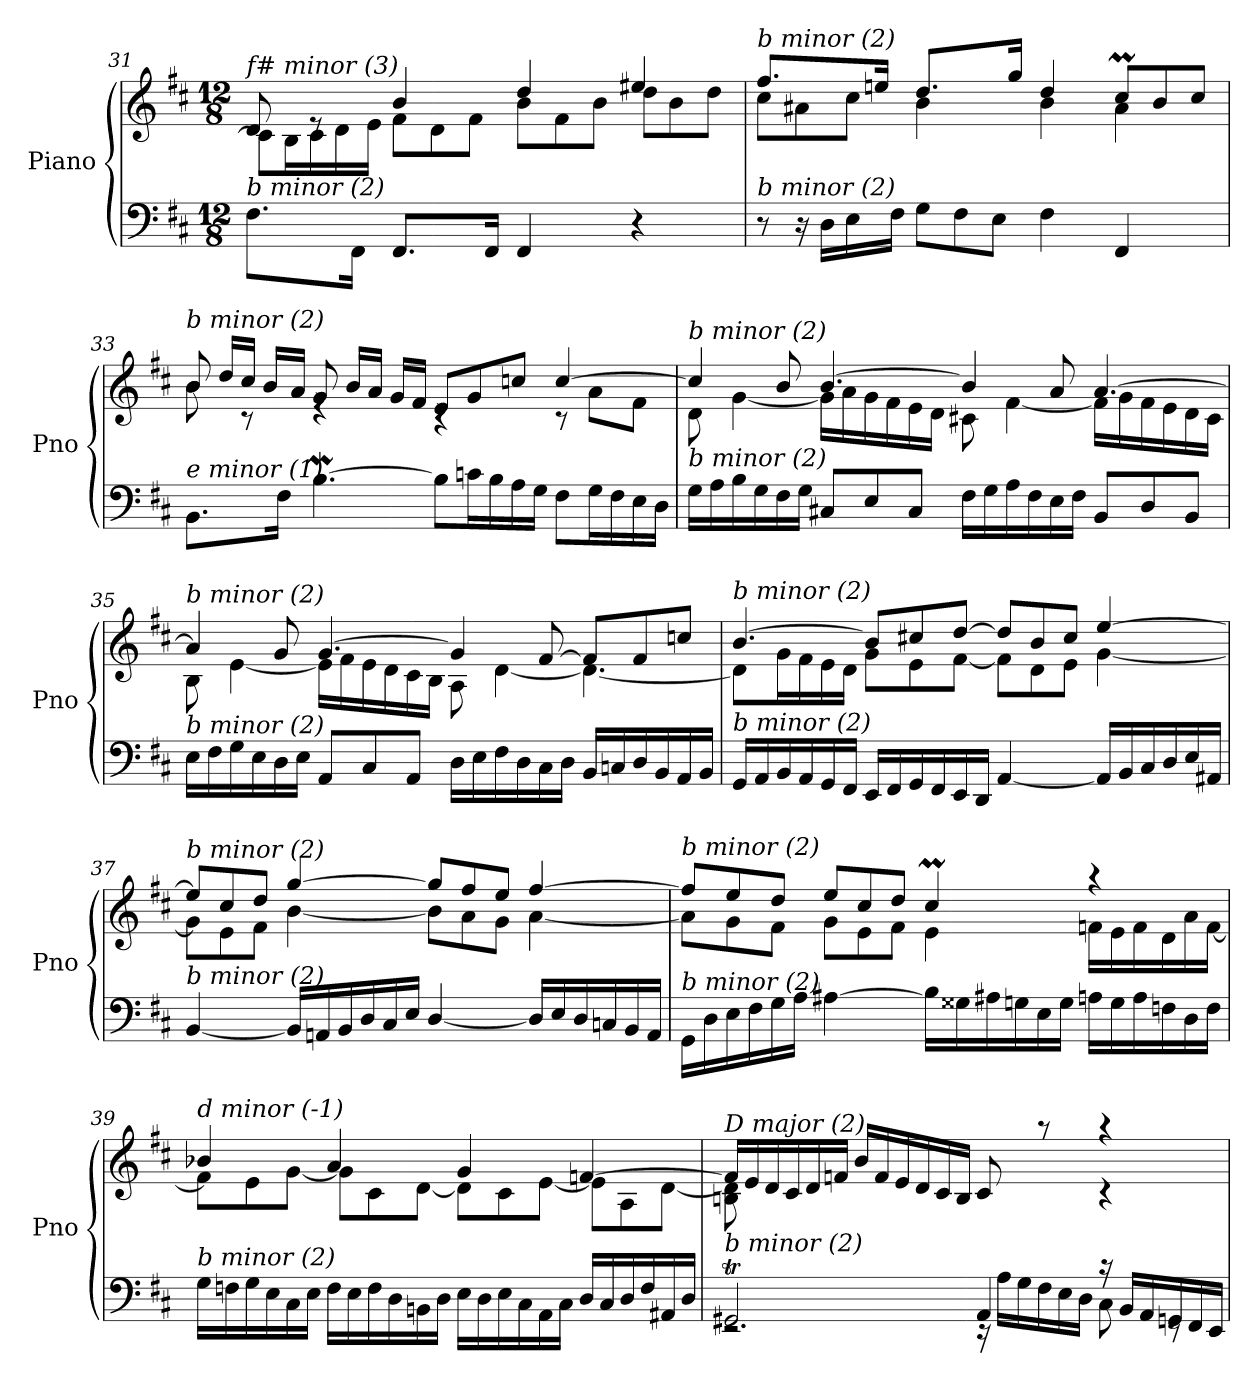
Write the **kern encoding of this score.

**kern	**kern
*part1	*part1
*staff2	*staff1
*I"Piano	*
*I'Pno	*
*clefF4	*clefG2
*k[f#c#]	*k[f#c#]
*D:	*D:
*M12/8	*M12/8
*Xtuplet	*Xtuplet
=31	=31
*	*^
!	!LO:TX:i:t=f# minor (3)	!
!LO:TX:i:t=b minor (2)	!	!
16%3.F#\L	16%3d/	8c#\L]
.	.	16B\L
.	16%3re	16c#\
.	.	16d\
32%3FF#\Jk	.	.
.	.	16e\JJ
16%3.FF#/L	8%3b/	8f#\L
.	.	8d\
.	.	8f#\J
32%3FF#/Jk	.	.
8%3FF#/	8%3dd/	8b\L
.	.	8f#\
.	.	8b\J
8%3r	8%3ee#X/	8dd\L
.	.	8b\
.	.	8dd\J
!!LO:LB:g=z	!!
=32	=32	=32
!	!LO:TX:i:t=b minor (2)	!
!LO:TX:i:t=b minor (2)	!	!
8r	16%3.ff#/L	8cc#\L
16r	.	8a#X\
16D\LL	.	.
16E\	.	8cc#\J
.	32%3een/Jk	.
16F#\JJ	.	.
8G\L	16%3.dd/L	8%3b\
8F#\	.	.
8E\J	.	.
.	32%3gg/Jk	.
8%3F#\	8%3dd/	8%3b\
8%3FF#/	8cc#m/L	8%3a#\
.	8b/	.
.	8cc#/J	.
!!LO:LB:g=z	!!
=33	=33	=33
!	!LO:TX:i:t=b minor (2)	!
!LO:TX:i:t=e minor (1)	!	!
16%3.BB\L	8b/	16%3b\
.	16dd/LL	.
.	16cc#/JJ	16%3rc
.	16b/LL	.
32%3F#\Jk	.	.
.	16a/JJ	.
[4.BW\	8g/	8%3re
.	16b/LL	.
.	16a/JJ	.
.	16g/LL	.
.	16f#/JJ	.
8B\L]	8e/L	8%3rc
16cn\L	8g/	.
16B\	.	.
16A\	8ccn/J	.
16G\JJ	.	.
8F#\L	[8%3cc/	8rc
16G\L	.	8a\L
16F#\	.	.
16E\	.	8f#\J
16D\JJ	.	.
!!LO:LB:g=z	!!
=34	=34	=34
!	!LO:TX:i:t=b minor (2)	!
!LO:TX:i:t=b minor (2)	!	!
16G\LL	4cc/]	8d\
16A\	.	.
16B\	.	[4g\
16G\	.	.
16F#\	8b/	.
16G\JJ	.	.
8C#X/L	[4.b/	16g\LL]
.	.	16a\
8E/	.	16g\
.	.	16f#\
8C#/J	.	16e\
.	.	16d\JJ
16F#\LL	4b/]	8c#X\
16G\	.	.
16A\	.	[4f#\
16F#\	.	.
16E\	8a/	.
16F#\JJ	.	.
8BB/L	[4.a/	16f#\LL]
.	.	16g\
8D/	.	16f#\
.	.	16e\
8BB/J	.	16d\
.	.	16c#\JJ
!!LO:LB:g=z	!!
=35	=35	=35
!	!LO:TX:i:t=b minor (2)	!
!LO:TX:i:t=b minor (2)	!	!
16E\LL	4a/]	8B\
16F#\	.	.
16G\	.	[4e\
16E\	.	.
16D\	8g/	.
16E\JJ	.	.
8AA/L	[4.g/	16e\LL]
.	.	16f#\
8C#/	.	16e\
.	.	16d\
8AA/J	.	16c#\
.	.	16B\JJ
16D\LL	4g/]	8A\
16E\	.	.
16F#\	.	[4d\
16D\	.	.
16C#\	[8f#/	.
16D\JJ	.	.
16BB/LL	8f#/L]	4.d\_
16Cn/	.	.
16D/	8f#/	.
16BB/	.	.
16AA/	8ccn/J	.
16BB/JJ	.	.
!!LO:PB:g=z	!!
=36	=36	=36
!	!LO:TX:i:t=b minor (2)	!
!LO:TX:i:t=b minor (2)	!	!
16GG/LL	[4.b/	8d\L]
16AA/	.	.
16BB/	.	16g\L
16AA/	.	16f#\
16GG/	.	16e\
16FF#/JJ	.	16d\JJ
16EE/LL	8b/L]	8g\L
16FF#/	.	.
16GG/	8cc#X/	8e\
16FF#/	.	.
16EE/	[8dd/J	[8f#\J
16DD/JJ	.	.
[8%3AA/	8dd/L]	8f#\L]
.	8b/	8d\
.	8cc#/J	8e\J
16AA/LL]	[8%3ee/	[8%3g\
16BB/	.	.
16C#/	.	.
16D/	.	.
16E/	.	.
16AA#X/JJ	.	.
!!LO:PB:g=z	!!
=37	=37	=37
!	!LO:TX:i:t=b minor (2)	!
!LO:TX:i:t=b minor (2)	!	!
[8%3BB/	8ee/L]	8g\L]
.	8cc#/	8e\
.	8dd/J	8f#\J
16BB/LL]	[8%3gg/	[8%3b\
16AAn/	.	.
16BB/	.	.
16D/	.	.
16C#/	.	.
16E/JJ	.	.
[8%3D/	8gg/L]	8b\L]
.	8ff#/	8a\
.	8ee/J	8g\J
16D/LL]	[8%3ff#/	[8%3a\
16E/	.	.
16D/	.	.
16Cn/	.	.
16BB/	.	.
16AA/JJ	.	.
=38	=38	=38
!	!LO:TX:i:t=b minor (2)	!
!LO:TX:i:t=b minor (2)	!	!
16GG\LL	8ff#/L]	8a\L]
16D\	.	.
16E\	8ee/	8g\
16F#\	.	.
16G\	8dd/J	8f#\J
16A\JJ	.	.
[8%3A#Xi\	8ee/L	8g\L
.	8cc#/	8e\
.	8dd/J	8f#\J
16B-\LL]	8%3cc#m/	8%3e\
16G##Xj\	.	.
16A#Xi\	.	.
16G\	.	.
16E\	.	.
16G\JJ	.	.
16A\LL	8%3raa	16fn\LL
16G\	.	16e\
16A\	.	16f\
16Fn\	.	16d\
16D\	.	16a\
16F\JJ	.	[16f\JJ
!!LO:LB:g=z	!!
=39	=39	=39
!	!LO:TX:i:t=d minor (-1)	!
!LO:TX:i:t=b minor (2)	!	!
16G\LL	8%3b-X/	8f\L]
16Fn\	.	.
16G\	.	8e\
16E\	.	.
16C#\	.	[8g\J
16E\JJ	.	.
16F\LL	8%3a/	8g\L]
16E\	.	.
16F\	.	8c#\
16D\	.	.
16BBn\	.	[8d\J
16D\JJ	.	.
16E\LL	8%3g/	8d\L]
16D\	.	.
16E\	.	8c#\
16C#\	.	.
16AA\	.	[8e\J
16C#\JJ	.	.
16D/LL	[8%3fn/	8e\L]
16C#/	.	.
16D/	.	8A\
16F/	.	.
16AA#Xi/	.	[8d\J
16D/JJ	.	.
!!LO:LB:g=z	!!
=40	=40	=40
*^	*	*
!	!	!LO:TX:i:t=D major (2)	!
!LO:TX:i:t=b minor (2)	!	!	!
4%3GG#Xt/	2.rEE	16f/LL]	16%3Bn\ 16%3d\]
.	.	16e/	.
.	.	16d/	.
.	.	16c#/	16%3rcyy
.	.	16d/	.
.	.	16fn/JJ	.
.	.	16b/LL	8%3rcyy
.	.	16f/	.
.	.	16e/	.
.	.	16d/	.
.	.	16c#/	.
.	.	16B/JJ	.
8%3AA/	16rEE	16%3c#/	8%3rcyy
.	16A\LL	.	.
.	16G\	.	.
.	16F#\	16%3raa	.
.	16E\	.	.
.	16D\JJ	.	.
16rc	16%3C#\	8%3raa	8%3rc
16BB/LL	.	.	.
16AA/	.	.	.
16GGn/	16%3rEE	.	.
16FF#/	.	.	.
16EE/JJ	.	.	.
*v	*v	*	*
*	*v	*v
=	=
*-	*-
